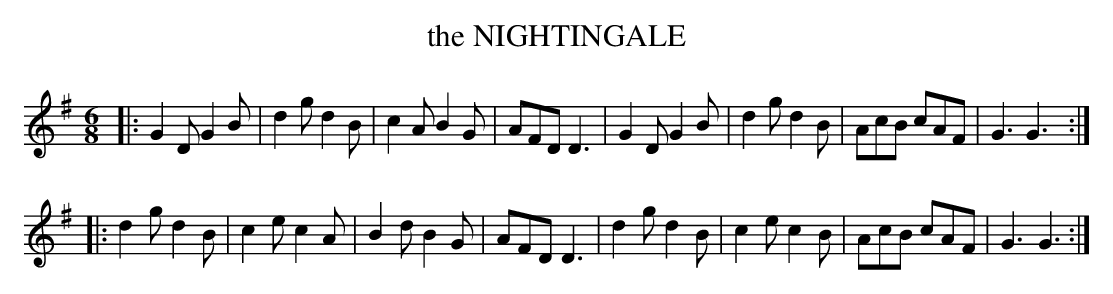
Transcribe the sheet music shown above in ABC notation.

X:1
T: the NIGHTINGALE
M: 6/8
L: 1/8
K: G
|:\
G2D G2B | d2g d2B | c2A B2G | AFD D3 |\
G2D G2B | d2g d2B | AcB cAF | G3  G3 :|
|:\
d2g d2B | c2e c2A | B2d B2G | AFD D3 |\
d2g d2B | c2e c2B | AcB cAF | G3  G3 :|
